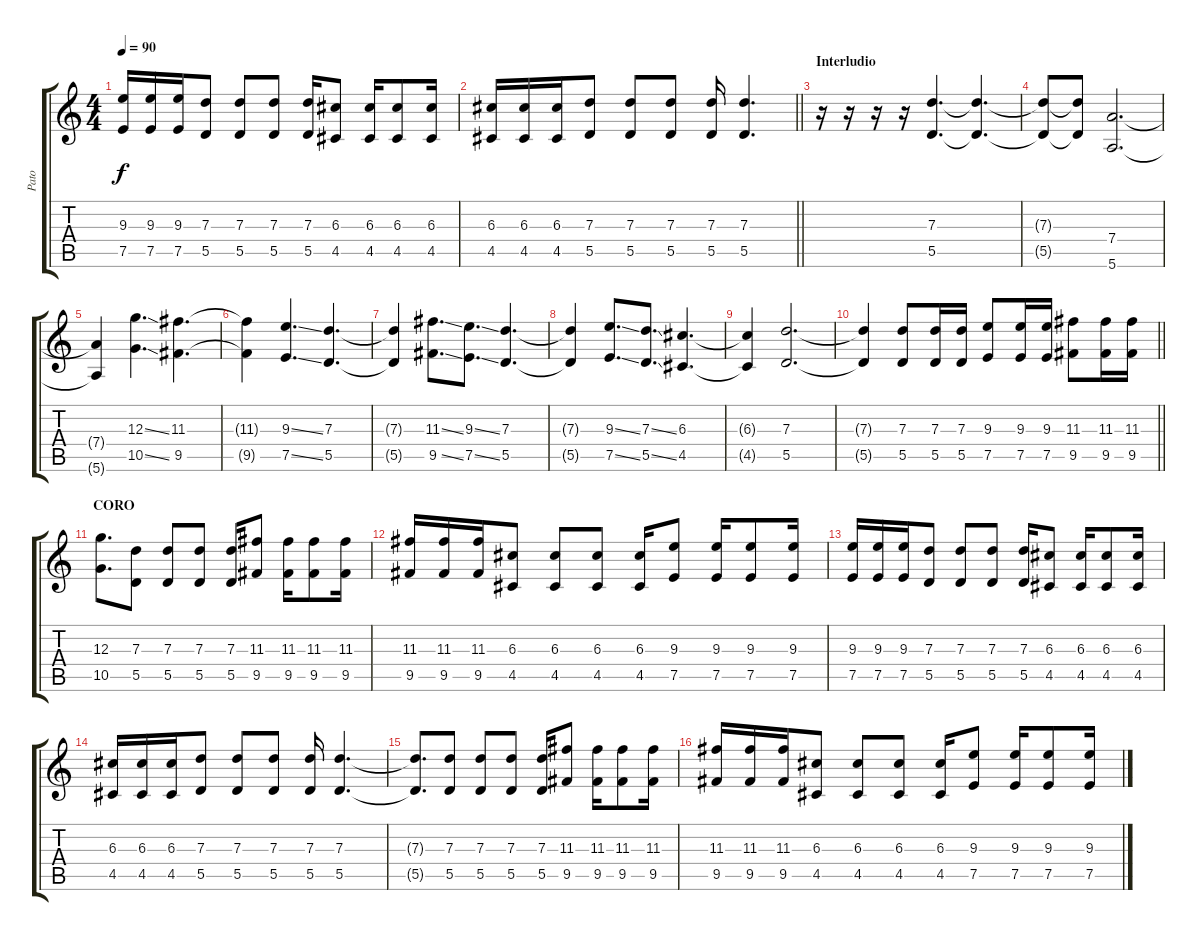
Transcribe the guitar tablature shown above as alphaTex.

\track ("Pato" "Pato") {instrument distortionguitar}
\staff {score tabs}
\tuning (E4 B3 G3 D3 A2 E2) {hide}
\ts (4 4)
\tempo 90
\clef g2
\ks c
(9.3 7.5).16{dy f} (9.3 7.5).16 (9.3 7.5).16 (7.3 5.5).8 (7.3 5.5).8 (7.3 5.5).8 (7.3 5.5).16 (6.3 4.5).8 (6.3 4.5).16 (6.3 4.5).8 (6.3 4.5).16 |
\barLineRight lightlight
(6.3 4.5).16 (6.3 4.5).16 (6.3 4.5).16 (7.3 5.5).8 (7.3 5.5).8 (7.3 5.5).8 (7.3 5.5).16 (7.3 5.5).4{d} |
\section ("" "Interludio")
r.16 r.16 r.16 r.16{volume 13} (7.3 5.5).4{d} (7.3{t} 5.5{t}).4{d} |
(7.3{t} 5.5{t}).8 (7.3{t} 5.5{t}).8 (7.4 5.6).2{d} |
(7.4{t} 5.6{t}).4 (12.3{ss} 10.5{ss}).4{d} (11.3 9.5).4{d} |
(11.3{t} 9.5{t}).4 (9.3{ss} 7.5{ss}).4{d} (7.3 5.5).4{d} |
(7.3{t} 5.5{t}).4 (11.3{ss} 9.5{ss}).8{d} (9.3{ss} 7.5{ss}).8{d} (7.3 5.5).4{d} |
(7.3{t} 5.5{t}).4 (9.3{ss} 7.5{ss}).8{d} (7.3{ss} 5.5{ss}).8{d} (6.3 4.5).4{d} |
(6.3{t} 4.5{t}).4 (7.3 5.5).2{d} |
\barLineRight lightlight
(7.3{t} 5.5{t}).4 (7.3 5.5).8 (7.3 5.5).16 (7.3 5.5).16 (9.3 7.5).8 (9.3 7.5).16 (9.3 7.5).16 (11.3 9.5).8 (11.3 9.5).16 (11.3 9.5).16 |
\section ("" "CORO")
(12.3 10.5).8{d} (7.3 5.5).8{volume 7} (7.3 5.5).8 (7.3 5.5).8 (7.3 5.5).16 (11.3 9.5).8 (11.3 9.5).16 (11.3 9.5).8 (11.3 9.5).16 |
(11.3 9.5).16 (11.3 9.5).16 (11.3 9.5).16 (6.3 4.5).8 (6.3 4.5).8 (6.3 4.5).8 (6.3 4.5).16 (9.3 7.5).8 (9.3 7.5).16 (9.3 7.5).8 (9.3 7.5).16 |
(9.3 7.5).16 (9.3 7.5).16 (9.3 7.5).16 (7.3 5.5).8 (7.3 5.5).8 (7.3 5.5).8 (7.3 5.5).16 (6.3 4.5).8 (6.3 4.5).16 (6.3 4.5).8 (6.3 4.5).16 |
(6.3 4.5).16 (6.3 4.5).16 (6.3 4.5).16 (7.3 5.5).8 (7.3 5.5).8 (7.3 5.5).8 (7.3 5.5).16 (7.3 5.5).4{d} |
(7.3{t} 5.5{t}).8{d} (7.3 5.5).8 (7.3 5.5).8 (7.3 5.5).8 (7.3 5.5).16 (11.3 9.5).8 (11.3 9.5).16 (11.3 9.5).8 (11.3 9.5).16 |
(11.3 9.5).16 (11.3 9.5).16 (11.3 9.5).16 (6.3 4.5).8 (6.3 4.5).8 (6.3 4.5).8 (6.3 4.5).16 (9.3 7.5).8 (9.3 7.5).16 (9.3 7.5).8 (9.3 7.5).16
